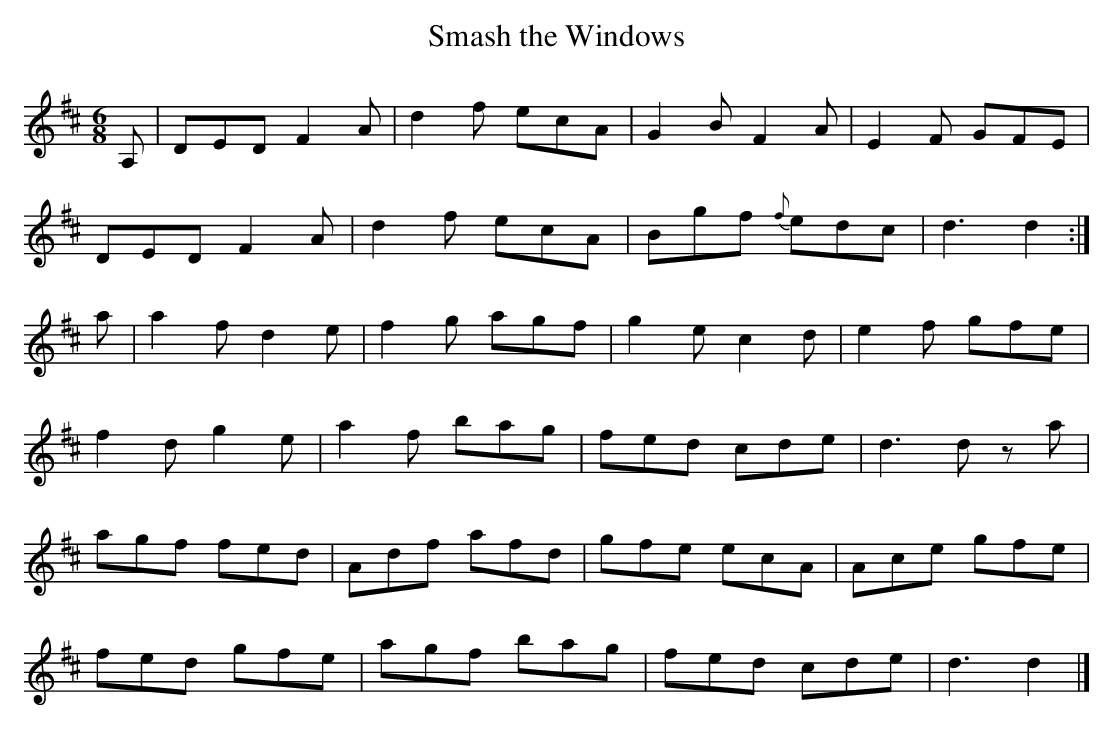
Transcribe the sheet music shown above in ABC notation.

X:1
T: Smash the Windows
M: 6/8
L: 1/8
K: D
A,|DED F2A|d2f ecA|G2B F2A|E2F GFE|
DED F2A|d2f ecA|Bgf {f}edc|d3 d2:|
a|a2f d2e|f2g agf|g2e c2d|e2f gfe|
f2d g2e|a2f bag|fed cde|d3 d z a|
agf fed|Adf afd|gfe ecA|Ace gfe|
fed gfe|agf bag|fed cde|d3 d2|]
